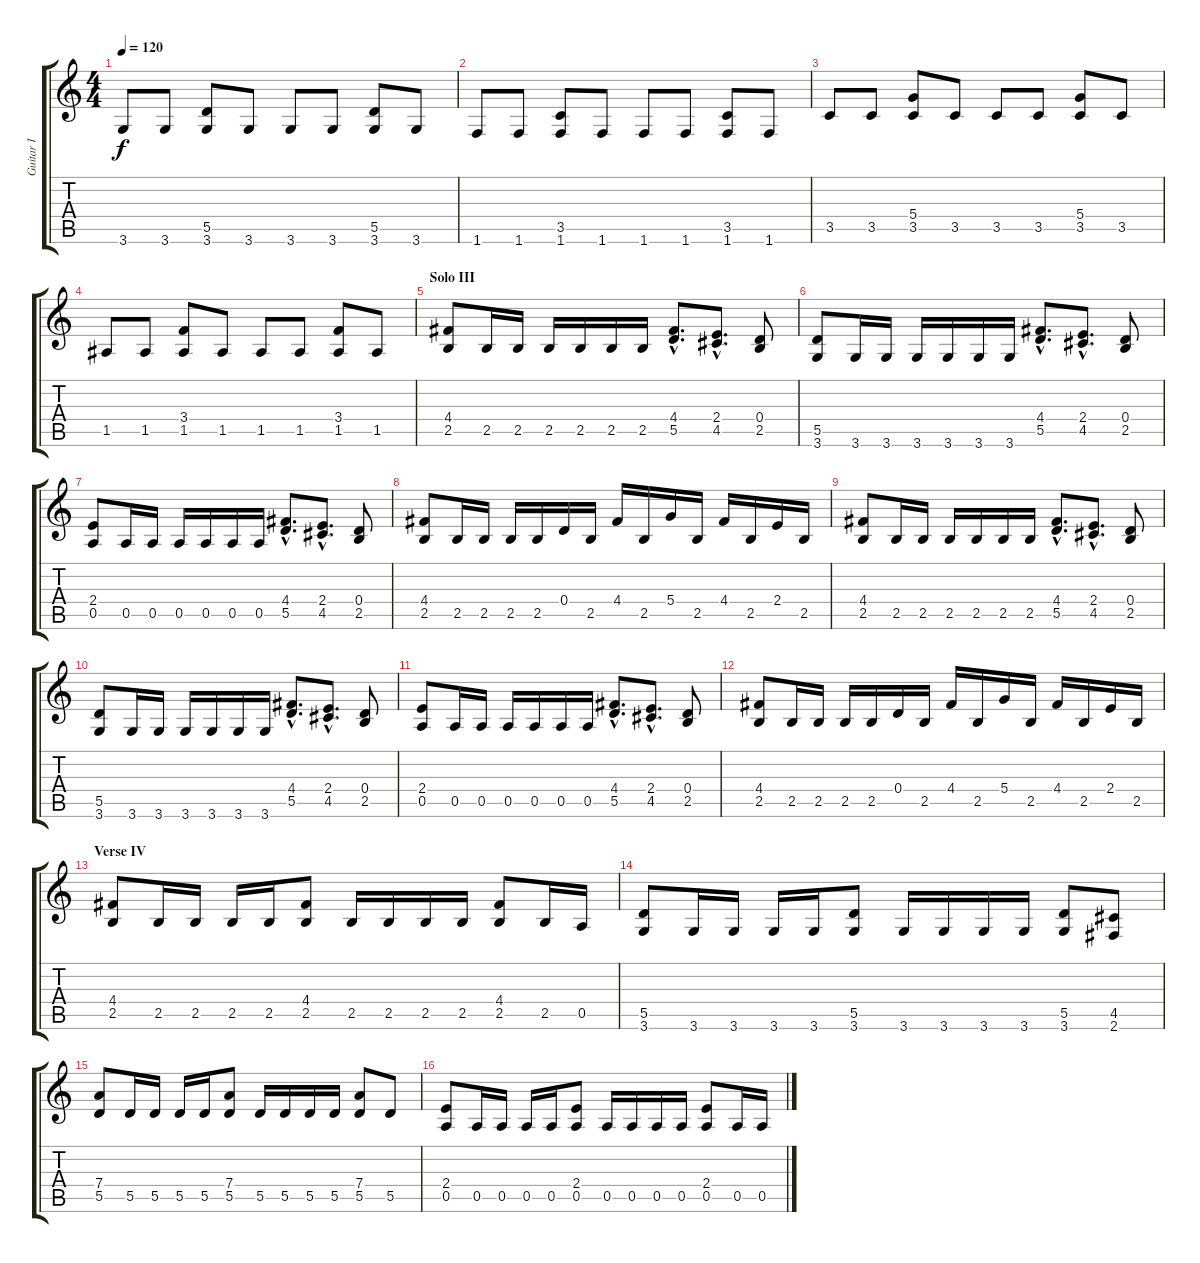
\track ("Guitar I" "Guitar I") {instrument distortionguitar}
\staff {score tabs}
\tuning (E4 B3 G3 D3 A2 E2) {hide}
\ts (4 4)
\tempo 120
\clef g2
\ks c
3.6.8{dy f} 3.6.8 (5.5 3.6).8 3.6.8 3.6.8 3.6.8 (5.5 3.6).8 3.6.8 |
1.6.8 1.6.8 (3.5 1.6).8 1.6.8 1.6.8 1.6.8 (3.5 1.6).8 1.6.8 |
3.5.8 3.5.8 (5.4 3.5).8 3.5.8 3.5.8 3.5.8 (5.4 3.5).8 3.5.8 |
1.5.8 1.5.8 (3.4 1.5).8 1.5.8 1.5.8 1.5.8 (3.4 1.5).8 1.5.8 |
\section ("" "Solo III")
(4.4 2.5).8 2.5.16 2.5.16 2.5.16 2.5.16 2.5.16 2.5.16 (4.4{hac} 5.5{hac}).8{d} (2.4{hac} 4.5{hac}).8{d} (0.4 2.5).8 |
(5.5 3.6).8 3.6.16 3.6.16 3.6.16 3.6.16 3.6.16 3.6.16 (4.4{hac} 5.5{hac}).8{d} (2.4{hac} 4.5{hac}).8{d} (0.4 2.5).8 |
(2.4 0.5).8 0.5.16 0.5.16 0.5.16 0.5.16 0.5.16 0.5.16 (4.4{hac} 5.5{hac}).8{d} (2.4{hac} 4.5{hac}).8{d} (0.4 2.5).8 |
(4.4 2.5).8 2.5.16 2.5.16 2.5.16 2.5.16 0.4.16 2.5.16 4.4.16 2.5.16 5.4.16 2.5.16 4.4.16 2.5.16 2.4.16 2.5.16 |
(4.4 2.5).8 2.5.16 2.5.16 2.5.16 2.5.16 2.5.16 2.5.16 (4.4{hac} 5.5{hac}).8{d} (2.4{hac} 4.5{hac}).8{d} (0.4 2.5).8 |
(5.5 3.6).8 3.6.16 3.6.16 3.6.16 3.6.16 3.6.16 3.6.16 (4.4{hac} 5.5{hac}).8{d} (2.4{hac} 4.5{hac}).8{d} (0.4 2.5).8 |
(2.4 0.5).8 0.5.16 0.5.16 0.5.16 0.5.16 0.5.16 0.5.16 (4.4{hac} 5.5{hac}).8{d} (2.4{hac} 4.5{hac}).8{d} (0.4 2.5).8 |
(4.4 2.5).8 2.5.16 2.5.16 2.5.16 2.5.16 0.4.16 2.5.16 4.4.16 2.5.16 5.4.16 2.5.16 4.4.16 2.5.16 2.4.16 2.5.16 |
\section ("" "Verse IV")
(4.4 2.5).8 2.5.16 2.5.16 2.5.16 2.5.16 (4.4 2.5).8 2.5.16 2.5.16 2.5.16 2.5.16 (4.4 2.5).8 2.5.16 0.5.16 |
(5.5 3.6).8 3.6.16 3.6.16 3.6.16 3.6.16 (5.5 3.6).8 3.6.16 3.6.16 3.6.16 3.6.16 (5.5 3.6).8 (4.5 2.6).8 |
(7.4 5.5).8 5.5.16 5.5.16 5.5.16 5.5.16 (7.4 5.5).8 5.5.16 5.5.16 5.5.16 5.5.16 (7.4 5.5).8 5.5.8 |
(2.4 0.5).8 0.5.16 0.5.16 0.5.16 0.5.16 (2.4 0.5).8 0.5.16 0.5.16 0.5.16 0.5.16 (2.4 0.5).8 0.5.16 0.5.16
